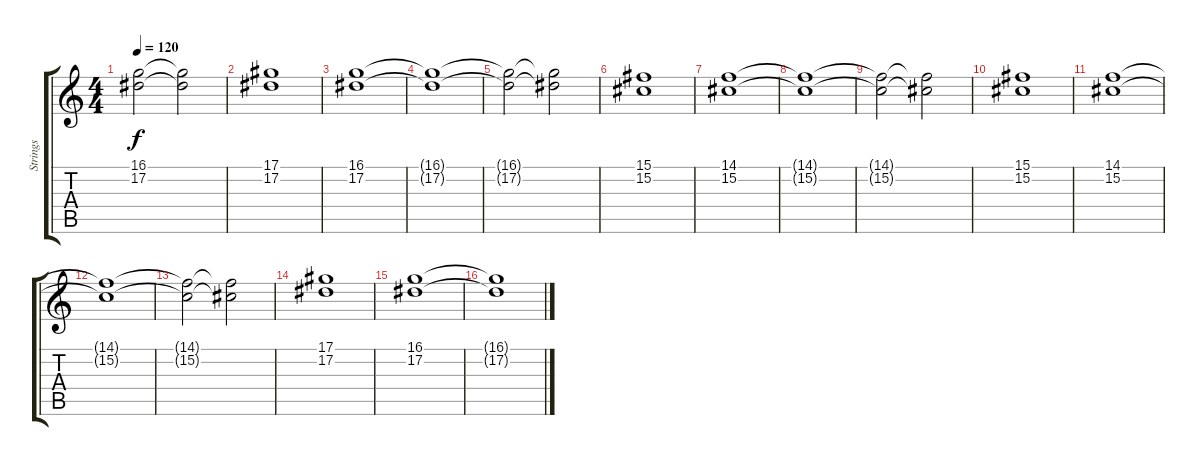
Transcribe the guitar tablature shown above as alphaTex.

\track ("Strings" "Strings") {instrument stringensemble2}
\staff {score tabs}
\tuning (Eb4 Bb3 Gb3 Db3 Ab2 Eb2) {hide}
\ts (4 4)
\tempo 120
\clef g2
\ks c
(16.1{t} 17.2{t}).2{dy f} (16.1{t} 17.2{t}).2 |
(17.1 17.2).1 |
(16.1 17.2).1 |
(16.1{t} 17.2{t}).1 |
(16.1{t} 17.2{t}).2 (16.1{t} 17.2{t}).2 |
(15.1 15.2).1 |
(14.1 15.2).1 |
(14.1{t} 15.2{t}).1 |
(14.1{t} 15.2{t}).2 (14.1{t} 15.2{t}).2 |
(15.1 15.2).1 |
(14.1 15.2).1 |
(14.1{t} 15.2{t}).1 |
(14.1{t} 15.2{t}).2 (14.1{t} 15.2{t}).2 |
(17.1 17.2).1 |
(16.1 17.2).1 |
(16.1{t} 17.2{t}).1
